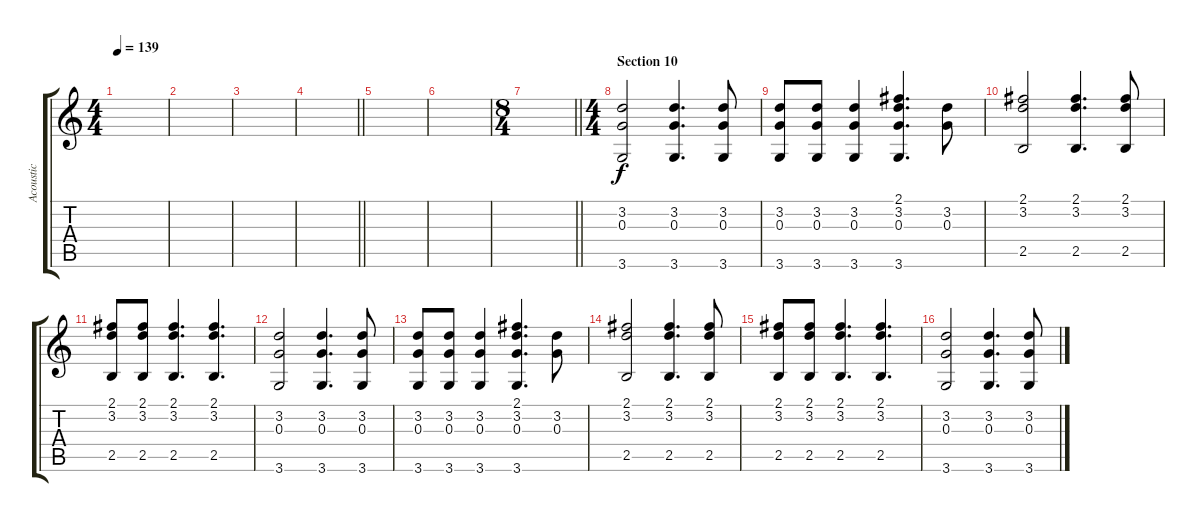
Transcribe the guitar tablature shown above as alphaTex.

\track ("Acoustic" "Acoustic") {instrument acousticguitarsteel}
\staff {score tabs}
\tuning (E4 B3 G3 D3 A2 E2) {hide}
\ts (4 4)
\tempo 139
\clef g2
\ks c
|
|
|
\barLineRight lightlight
|
|
|
\ts (8 4)
\barLineRight lightlight
|
\ts (4 4)
\section ("" "Section 10")
(3.2 0.3 3.6).2 (3.2 0.3 3.6).4{d} (3.2 0.3 3.6).8 |
(3.2 0.3 3.6).8 (3.2 0.3 3.6).8 (3.2 0.3 3.6).4 (2.1 3.2 0.3 3.6).4{d} (3.2 0.3).8 |
(2.1 3.2 2.5).2 (2.1 3.2 2.5).4{d} (2.1 3.2 2.5).8 |
(2.1 3.2 2.5).8 (2.1 3.2 2.5).8 (2.1 3.2 2.5).4{d} (2.1 3.2 2.5).4{d} |
(3.2 0.3 3.6).2 (3.2 0.3 3.6).4{d} (3.2 0.3 3.6).8 |
(3.2 0.3 3.6).8 (3.2 0.3 3.6).8 (3.2 0.3 3.6).4 (2.1 3.2 0.3 3.6).4{d} (3.2 0.3).8 |
(2.1 3.2 2.5).2 (2.1 3.2 2.5).4{d} (2.1 3.2 2.5).8 |
(2.1 3.2 2.5).8 (2.1 3.2 2.5).8 (2.1 3.2 2.5).4{d} (2.1 3.2 2.5).4{d} |
(3.2 0.3 3.6).2 (3.2 0.3 3.6).4{d} (3.2 0.3 3.6).8
